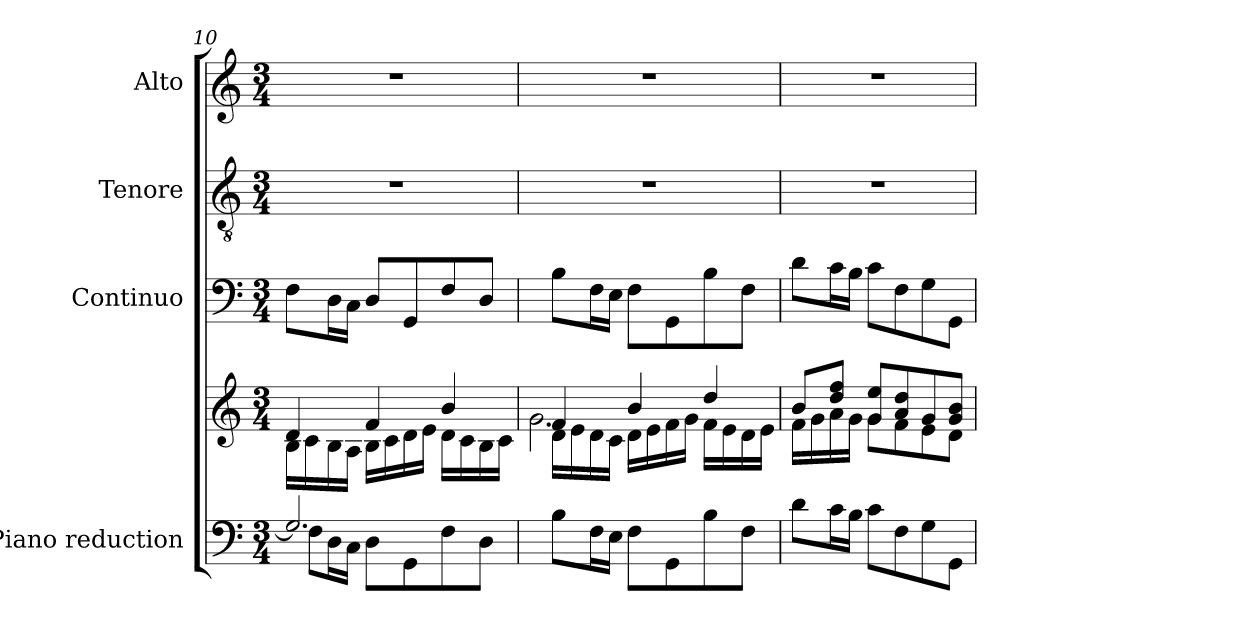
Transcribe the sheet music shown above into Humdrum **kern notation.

**kern	**kern	**kern	**kern	**kern
*part4	*part4	*part3	*part2	*part1
*staff5	*staff4	*staff3	*staff2	*staff1
*I"Piano reduction	*	*I"Continuo	*I"Tenore	*I"Alto
*I'Pno	*	*	*	*
*clefF4	*clefG2	*clefF4	*clefGv2	*clefG2
*k[]	*k[]	*k[]	*k[]	*k[]
*M3/4	*M3/4	*M3/4	*M3/4	*M3/4
=10	=10	=10	=10	=10
*^	*^	*	*	*
2.G/]	8F\L	4d/	16B\LL	8F\L	2.r	2.r
.	.	.	16c\	.	.	.
.	16D\L	.	16B\	16D\L	.	.
.	16C\JJ	.	16A\JJ	16C\JJ	.	.
.	8D\L	4f/	16B\LL	8D/L	.	.
.	.	.	16c\	.	.	.
.	8GG\	.	16d\	8GG/	.	.
.	.	.	16e\JJ	.	.	.
.	8F\	4b/	16d\LL	8F/	.	.
.	.	.	16c\	.	.	.
.	8D\J	.	16B\	8D/J	.	.
.	.	.	16c\JJ	.	.	.
*v	*v	*	*	*	*	*
!!LO:LB:g=z
=11	=11	=11	=11	=11	=11
*	*	*^	*	*	*
8B\L	4f/	16d\LL	2.g\	8B\L	2.r	2.r
.	.	16e\	.	.	.	.
16F\L	.	16d\	.	16F\L	.	.
16E\JJ	.	16c\JJ	.	16E\JJ	.	.
8F\L	4b/	16d\LL	.	8F\L	.	.
.	.	16e\	.	.	.	.
8GG\	.	16f\	.	8GG\	.	.
.	.	16g\JJ	.	.	.	.
8B\	4dd/	16f\LL	.	8B\	.	.
.	.	16e\	.	.	.	.
8F\J	.	16d\	.	8F\J	.	.
.	.	16e\JJ	.	.	.	.
*	*	*v	*v	*	*	*
=12	=12	=12	=12	=12	=12
8d\L	8b/L	16f\LL	8d\L	2.r	2.r
.	.	16g\	.	.	.
16c\L	8dd/ 8ff/J	16a\	16c\L	.	.
16B\JJ	.	16g\JJ	16B\JJ	.	.
8c\L	8g/ 8ee/L	8g\L	8c\L	.	.
8F\	8a/ 8dd/	8f\	8F\	.	.
8G\	8g/	8e\	8G\	.	.
8GG\J	8g/ 8b/J	8d\J	8GG\J	.	.
*	*v	*v	*	*	*
=	=	=	=	=
*-	*-	*-	*-	*-
